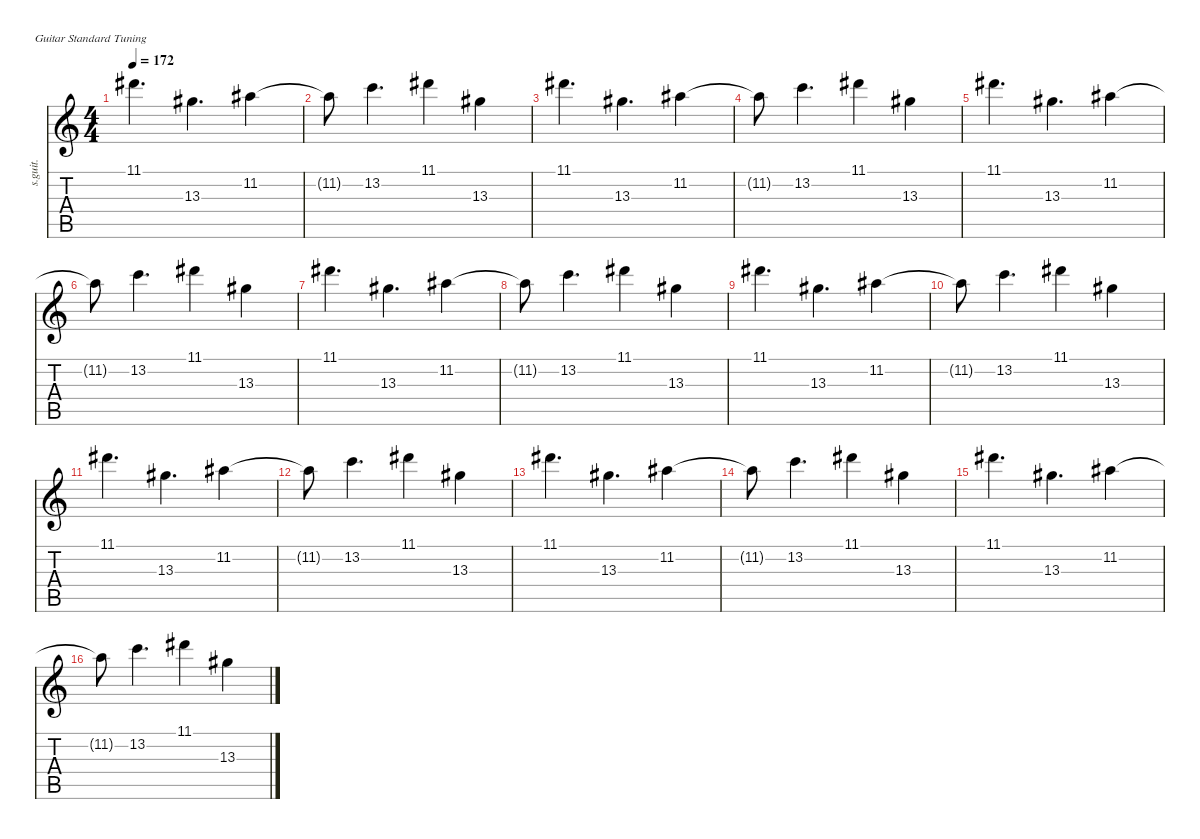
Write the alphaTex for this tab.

\defaultSystemsLayout 4
\hideDynamics
\bracketExtendMode nobrackets
\otherSystemsTrackNameOrientation horizontal
\track ("A" "s.guit.") {instrument acousticguitarsteel}
\staff {score tabs}
\tuning (E4 B3 G3 D3 A2 E2)
\ts (4 4)
\tempo 172
\clef g2
\ks c
11.1.4{d dy mf instrument acousticguitarsteel} 13.3.4{d} 11.2.4 |
11.2{t}.8 13.2.4{d} 11.1.4 13.3.4 |
11.1.4{d} 13.3.4{d} 11.2.4 |
11.2{t}.8 13.2.4{d} 11.1.4 13.3.4 |
11.1.4{d} 13.3.4{d} 11.2.4 |
11.2{t}.8 13.2.4{d} 11.1.4 13.3.4 |
11.1.4{d} 13.3.4{d} 11.2.4 |
11.2{t}.8 13.2.4{d} 11.1.4 13.3.4 |
11.1.4{d} 13.3.4{d} 11.2.4 |
11.2{t}.8 13.2.4{d} 11.1.4 13.3.4 |
11.1.4{d} 13.3.4{d} 11.2.4 |
11.2{t}.8 13.2.4{d} 11.1.4 13.3.4 |
11.1.4{d} 13.3.4{d} 11.2.4 |
11.2{t}.8 13.2.4{d} 11.1.4 13.3.4 |
11.1.4{d} 13.3.4{d} 11.2.4 |
11.2{t}.8 13.2.4{d} 11.1.4 13.3.4
